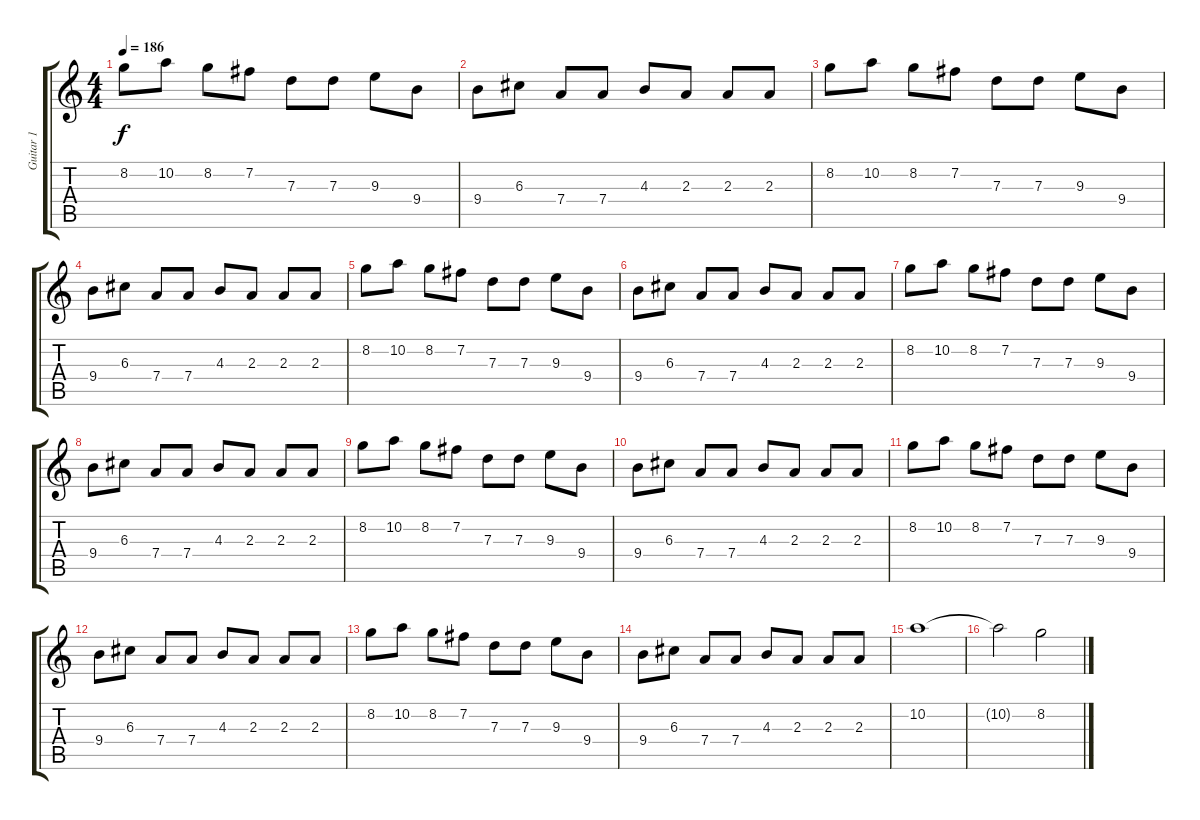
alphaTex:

\track ("Guitar 1" "Guitar 1") {instrument distortionguitar}
\staff {score tabs}
\tuning (E4 B3 G3 D3 A2 E2) {hide}
\ts (4 4)
\tempo 186
\clef g2
\ks c
8.2.8{dy f} 10.2.8 8.2.8 7.2.8 7.3.8 7.3.8 9.3.8 9.4.8 |
9.4.8 6.3.8 7.4.8 7.4.8 4.3.8 2.3.8 2.3.8 2.3.8 |
8.2.8{instrument overdrivenguitar} 10.2.8 8.2.8 7.2.8 7.3.8 7.3.8 9.3.8 9.4.8 |
9.4.8 6.3.8 7.4.8 7.4.8 4.3.8 2.3.8 2.3.8 2.3.8 |
8.2.8 10.2.8 8.2.8 7.2.8 7.3.8 7.3.8 9.3.8 9.4.8 |
9.4.8 6.3.8 7.4.8 7.4.8 4.3.8 2.3.8 2.3.8 2.3.8 |
8.2.8{instrument overdrivenguitar} 10.2.8 8.2.8 7.2.8 7.3.8 7.3.8 9.3.8 9.4.8 |
9.4.8 6.3.8 7.4.8 7.4.8 4.3.8 2.3.8 2.3.8 2.3.8 |
8.2.8 10.2.8 8.2.8 7.2.8 7.3.8 7.3.8 9.3.8 9.4.8 |
9.4.8 6.3.8 7.4.8 7.4.8 4.3.8 2.3.8 2.3.8 2.3.8 |
8.2.8{instrument overdrivenguitar} 10.2.8 8.2.8 7.2.8 7.3.8 7.3.8 9.3.8 9.4.8 |
9.4.8 6.3.8 7.4.8 7.4.8 4.3.8 2.3.8 2.3.8 2.3.8 |
8.2.8 10.2.8 8.2.8 7.2.8 7.3.8 7.3.8 9.3.8 9.4.8 |
9.4.8 6.3.8 7.4.8 7.4.8 4.3.8 2.3.8 2.3.8 2.3.8 |
10.2.1{volume 10} |
10.2{t}.2 8.2.2
